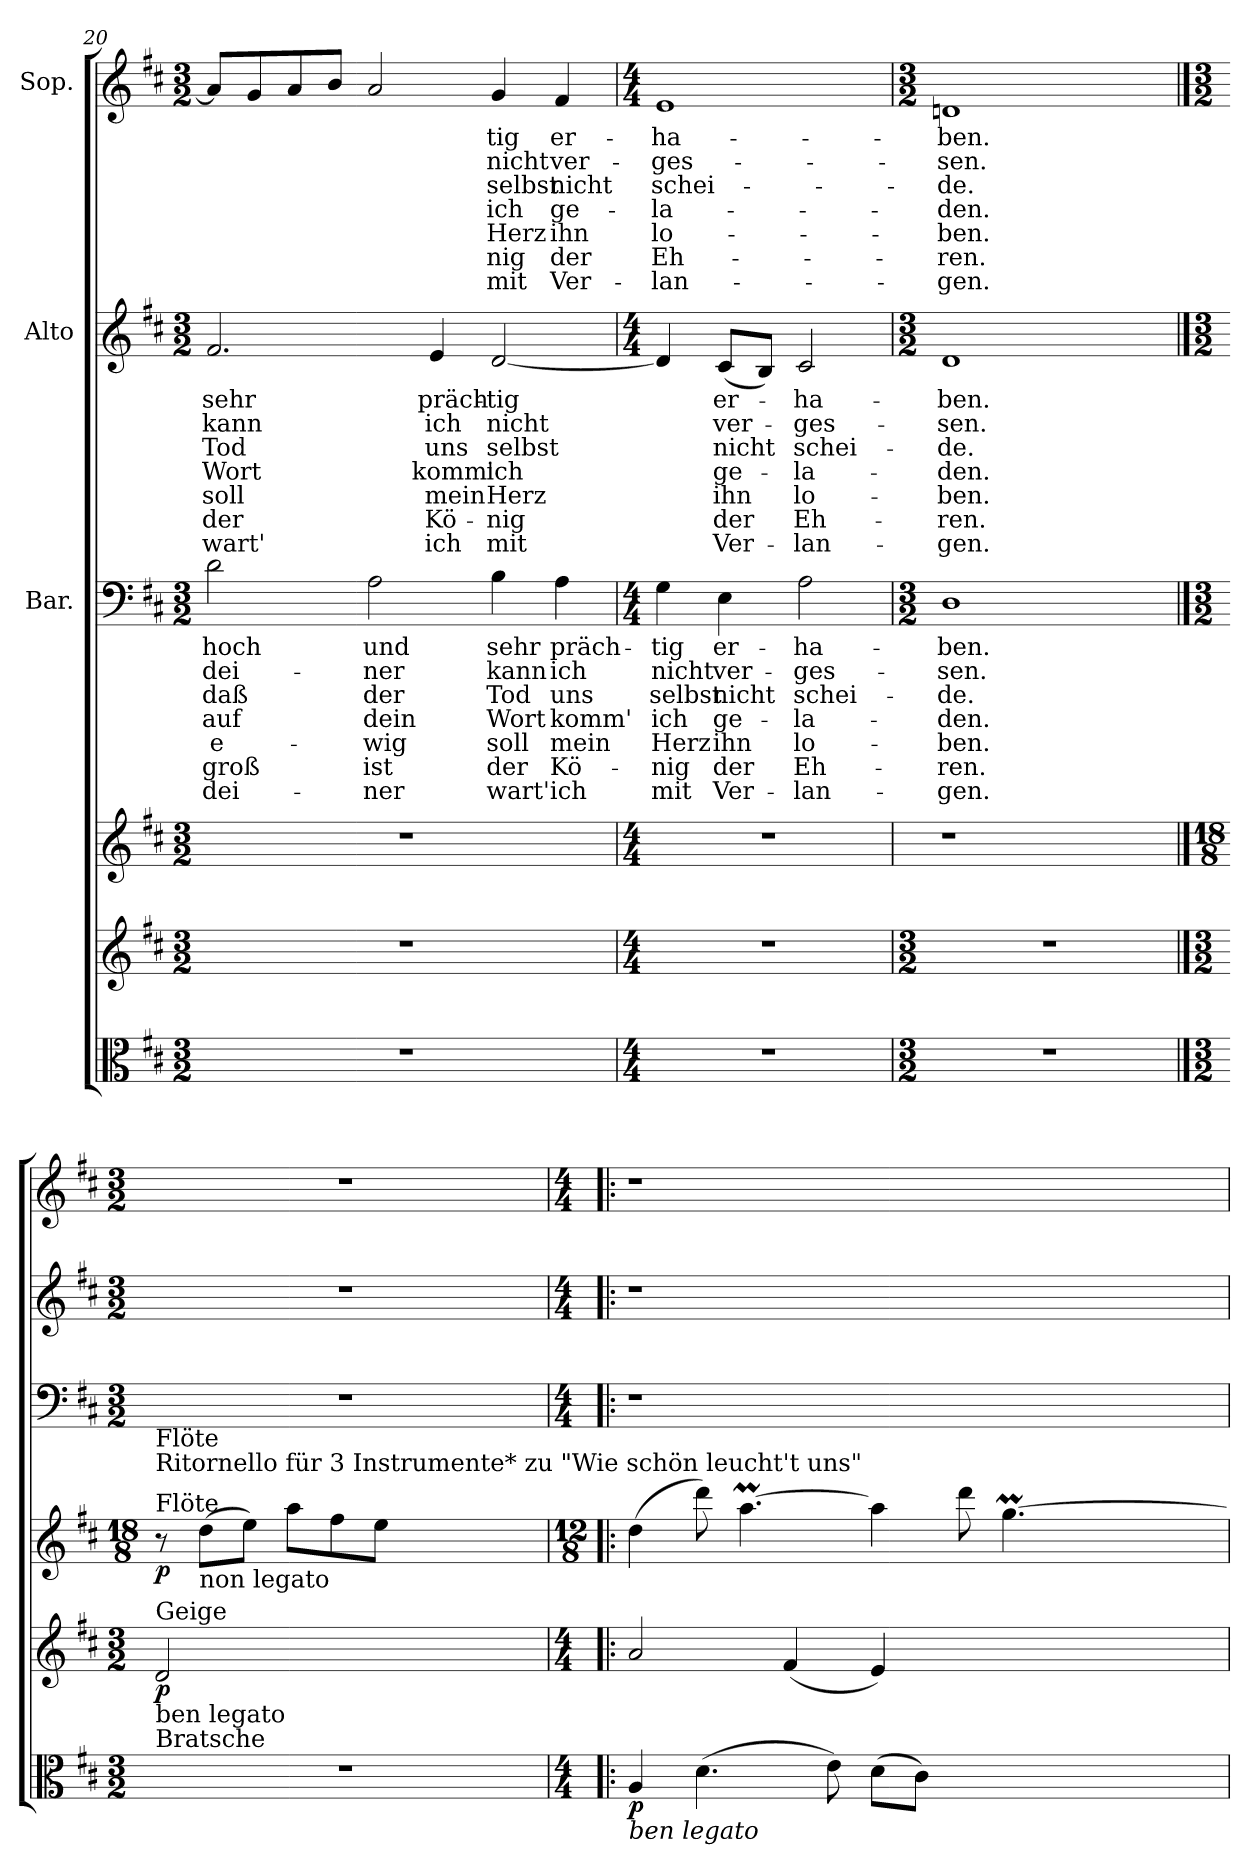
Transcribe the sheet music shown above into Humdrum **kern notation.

**kern	**dynam	**kern	**dynam	**kern	**dynam	**kern	**text	**text	**text	**text	**text	**text	**text	**kern	**text	**text	**text	**text	**text	**text	**text	**kern	**text	**text	**text	**text	**text	**text	**text
*part6	*part6	*part5	*part5	*part4	*part4	*part3	*part3	*part3	*part3	*part3	*part3	*part3	*part3	*part2	*part2	*part2	*part2	*part2	*part2	*part2	*part2	*part1	*part1	*part1	*part1	*part1	*part1	*part1	*part1
*staff6	*staff6	*staff5	*staff5	*staff4	*staff4	*staff3	*staff3	*staff3	*staff3	*staff3	*staff3	*staff3	*staff3	*staff2	*staff2	*staff2	*staff2	*staff2	*staff2	*staff2	*staff2	*staff1	*staff1	*staff1	*staff1	*staff1	*staff1	*staff1	*staff1
*	*	*	*	*	*	*I"Bar.	*	*	*	*	*	*	*	*I"Alto	*	*	*	*	*	*	*	*I"Sop.	*	*	*	*	*	*	*
*clefC3	*	*clefG2	*	*clefG2	*	*clefF4	*	*	*	*	*	*	*	*clefG2	*	*	*	*	*	*	*	*clefG2	*	*	*	*	*	*	*
*k[f#c#]	*	*k[f#c#]	*	*k[f#c#]	*	*k[f#c#]	*	*	*	*	*	*	*	*k[f#c#]	*	*	*	*	*	*	*	*k[f#c#]	*	*	*	*	*	*	*
*D:	*	*D:	*	*D:	*	*D:	*	*	*	*	*	*	*	*D:	*	*	*	*	*	*	*	*D:	*	*	*	*	*	*	*
*M3/2	*	*M3/2	*	*M3/2	*	*M3/2	*	*	*	*	*	*	*	*M3/2	*	*	*	*	*	*	*	*M3/2	*	*	*	*	*	*	*
=20	=20	=20	=20	=20	=20	=20	=20	=20	=20	=20	=20	=20	=20	=20	=20	=20	=20	=20	=20	=20	=20	=20	=20	=20	=20	=20	=20	=20	=20
!	!	!	!	!	!	!	!LO:LY:b	!LO:LY:b	!LO:LY:b	!LO:LY:b	!LO:LY:b	!LO:LY:b	!LO:LY:b	!	!	!	!	!	!	!	!	!	!	!	!	!	!	!	!
!	!	!	!	!	!	!	!	!	!	!	!	!	!	!	!LO:LY:b	!LO:LY:b	!LO:LY:b	!LO:LY:b	!LO:LY:b	!LO:LY:b	!LO:LY:b	!	!	!	!	!	!	!	!
1.r	.	1.r	.	1.r	.	2d\	hoch	dei-	daß	auf	e-	groß	dei-	2.f#/	sehr	kann	Tod	Wort	soll	der	wart'	8a/L]	.	.	.	.	.	.	.
.	.	.	.	.	.	.	.	.	.	.	.	.	.	.	.	.	.	.	.	.	.	8g/	.	.	.	.	.	.	.
.	.	.	.	.	.	.	.	.	.	.	.	.	.	.	.	.	.	.	.	.	.	8a/	.	.	.	.	.	.	.
.	.	.	.	.	.	.	.	.	.	.	.	.	.	.	.	.	.	.	.	.	.	8b/J	.	.	.	.	.	.	.
!	!	!	!	!	!	!	!LO:LY:b	!LO:LY:b	!LO:LY:b	!LO:LY:b	!LO:LY:b	!LO:LY:b	!LO:LY:b	!	!	!	!	!	!	!	!	!	!	!	!	!	!	!	!
.	.	.	.	.	.	2A\	und	-ner	der	dein	-wig	ist	-ner	.	.	.	.	.	.	.	.	2a/	.	.	.	.	.	.	.
!	!	!	!	!	!	!	!	!	!	!	!	!	!	!	!LO:LY:b	!LO:LY:b	!LO:LY:b	!LO:LY:b	!LO:LY:b	!LO:LY:b	!LO:LY:b	!	!	!	!	!	!	!	!
.	.	.	.	.	.	.	.	.	.	.	.	.	.	4e/	präch-	ich	uns	komm'	mein	Kö-	ich	.	.	.	.	.	.	.	.
!	!	!	!	!	!	!	!LO:LY:b	!LO:LY:b	!LO:LY:b	!LO:LY:b	!LO:LY:b	!LO:LY:b	!LO:LY:b	!	!	!	!	!	!	!	!	!	!	!	!	!	!	!	!
!	!	!	!	!	!	!	!	!	!	!	!	!	!	!	!LO:LY:b	!LO:LY:b	!LO:LY:b	!LO:LY:b	!LO:LY:b	!LO:LY:b	!LO:LY:b	!	!	!	!	!	!	!	!
!	!	!	!	!	!	!	!	!	!	!	!	!	!	!	!	!	!	!	!	!	!	!	!LO:LY:b	!LO:LY:b	!LO:LY:b	!LO:LY:b	!LO:LY:b	!LO:LY:b	!LO:LY:b
.	.	.	.	.	.	4B\	sehr	kann	Tod	Wort	soll	der	wart'	[2d/	-tig	nicht	selbst	ich	Herz	-nig	mit	4g/	-tig	nicht	selbst	ich	Herz	-nig	mit
!	!	!	!	!	!	!	!LO:LY:b	!LO:LY:b	!LO:LY:b	!LO:LY:b	!LO:LY:b	!LO:LY:b	!LO:LY:b	!	!	!	!	!	!	!	!	!	!	!	!	!	!	!	!
!	!	!	!	!	!	!	!	!	!	!	!	!	!	!	!	!	!	!	!	!	!	!	!LO:LY:b	!LO:LY:b	!LO:LY:b	!LO:LY:b	!LO:LY:b	!LO:LY:b	!LO:LY:b
.	.	.	.	.	.	4A\	präch-	ich	uns	komm'	mein	Kö-	ich	.	.	.	.	.	.	.	.	4f#/	er-	ver-	nicht	ge-	ihn	der	Ver-
=21	=21	=21	=21	=21	=21	=21	=21	=21	=21	=21	=21	=21	=21	=21	=21	=21	=21	=21	=21	=21	=21	=21	=21	=21	=21	=21	=21	=21	=21
*M4/4	*	*M4/4	*	*M4/4	*	*M4/4	*	*	*	*	*	*	*	*M4/4	*	*	*	*	*	*	*	*M4/4	*	*	*	*	*	*	*
!	!	!	!	!	!	!	!LO:LY:b	!LO:LY:b	!LO:LY:b	!LO:LY:b	!LO:LY:b	!LO:LY:b	!LO:LY:b	!	!	!	!	!	!	!	!	!	!	!	!	!	!	!	!
!	!	!	!	!	!	!	!	!	!	!	!	!	!	!	!	!	!	!	!	!	!	!	!LO:LY:b	!LO:LY:b	!LO:LY:b	!LO:LY:b	!LO:LY:b	!LO:LY:b	!LO:LY:b
1r	.	1r	.	1r	.	4G\	-tig	nicht	selbst	ich	Herz	-nig	mit	4d/]	.	.	.	.	.	.	.	1e	-ha-	-ges-	schei-	-la-	lo-	Eh-	-lan-
!	!	!	!	!	!	!	!LO:LY:b	!LO:LY:b	!LO:LY:b	!LO:LY:b	!LO:LY:b	!LO:LY:b	!LO:LY:b	!	!	!	!	!	!	!	!	!	!	!	!	!	!	!	!
!	!	!	!	!	!	!	!	!	!	!	!	!	!	!	!LO:LY:b	!LO:LY:b	!LO:LY:b	!LO:LY:b	!LO:LY:b	!LO:LY:b	!LO:LY:b	!	!	!	!	!	!	!	!
.	.	.	.	.	.	4E\	er-	ver-	nicht	ge-	ihn	der	Ver-	(<8c#/L	er-	ver-	nicht	ge-	ihn	der	Ver-	.	.	.	.	.	.	.	.
.	.	.	.	.	.	.	.	.	.	.	.	.	.	8B/J)	.	.	.	.	.	.	.	.	.	.	.	.	.	.	.
!	!	!	!	!	!	!	!LO:LY:b	!LO:LY:b	!LO:LY:b	!LO:LY:b	!LO:LY:b	!LO:LY:b	!LO:LY:b	!	!	!	!	!	!	!	!	!	!	!	!	!	!	!	!
!	!	!	!	!	!	!	!	!	!	!	!	!	!	!	!LO:LY:b	!LO:LY:b	!LO:LY:b	!LO:LY:b	!LO:LY:b	!LO:LY:b	!LO:LY:b	!	!	!	!	!	!	!	!
.	.	.	.	.	.	2A\	-ha-	-ges-	schei-	-la-	lo-	Eh-	-lan-	2c#/	-ha-	-ges-	schei-	-la-	lo-	Eh-	-lan-	.	.	.	.	.	.	.	.
=22	=22	=22	=22	=22	=22	=22	=22	=22	=22	=22	=22	=22	=22	=22	=22	=22	=22	=22	=22	=22	=22	=22	=22	=22	=22	=22	=22	=22	=22
*M3/2	*	*M3/2	*	*	*	*M3/2	*	*	*	*	*	*	*	*M3/2	*	*	*	*	*	*	*	*M3/2	*	*	*	*	*	*	*
!	!	!	!	!	!	!	!LO:LY:b	!LO:LY:b	!LO:LY:b	!LO:LY:b	!LO:LY:b	!LO:LY:b	!LO:LY:b	!	!	!	!	!	!	!	!	!	!	!	!	!	!	!	!
!	!	!	!	!	!	!	!	!	!	!	!	!	!	!	!LO:LY:b	!LO:LY:b	!LO:LY:b	!LO:LY:b	!LO:LY:b	!LO:LY:b	!LO:LY:b	!	!	!	!	!	!	!	!
!	!	!	!	!	!	!	!	!	!	!	!	!	!	!	!	!	!	!	!	!	!	!	!LO:LY:b	!LO:LY:b	!LO:LY:b	!LO:LY:b	!LO:LY:b	!LO:LY:b	!LO:LY:b
1.r	.	1.r	.	1r	.	1D	-ben.	-sen.	-de.	-den.	-ben.	-ren.	-gen.	1d	-ben.	-sen.	-de.	-den.	-ben.	-ren.	-gen.	1dn	-ben.	-sen.	-de.	-den.	-ben.	-ren.	-gen.
.	.	.	.	2ryy	.	2ryy	.	.	.	.	.	.	.	2ryy	.	.	.	.	.	.	.	2ryy	.	.	.	.	.	.	.
!!LO:PB:g=z
==23	==23	==23	==23	==23	==23	==23	==23	==23	==23	==23	==23	==23	==23	==23	==23	==23	==23	==23	==23	==23	==23	==23	==23	==23	==23	==23	==23	==23	==23
*M3/2	*	*M3/2	*	*M18/8	*	*M3/2	*	*	*	*	*	*	*	*M3/2	*	*	*	*	*	*	*	*M3/2	*	*	*	*	*	*	*
!	!	!	!	!	!	!LO:TX:b:t=Flöte	!	!	!	!	!	!	!	!	!	!	!	!	!	!	!	!	!	!	!	!	!	!	!
!	!	!	!	!LO:TX:a:t=Flöte	!	!	!	!	!	!	!	!	!	!	!	!	!	!	!	!	!	!	!	!	!	!	!	!	!
!	!	!	!	!LO:TX:a:t=Ritornello für 3 Instrumente* zu "Wie schön leucht't uns"	!	!	!	!	!	!	!	!	!	!	!	!	!	!	!	!	!	!	!	!	!	!	!	!	!
!	!	!LO:TX:a:t=Geige	!	!	!	!	!	!	!	!	!	!	!	!	!	!	!	!	!	!	!	!	!	!	!	!	!	!	!
!	!	!LO:TX:b:t=ben legato	!	!	!	!	!	!	!	!	!	!	!	!	!	!	!	!	!	!	!	!	!	!	!	!	!	!	!
!LO:TX:a:t=Bratsche	!	!	!	!	!	!	!	!	!	!	!	!	!	!	!	!	!	!	!	!	!	!	!	!	!	!	!	!	!
!	!	!	!LO:DY:b	!	!LO:DY:b	!	!	!	!	!	!	!	!	!	!	!	!	!	!	!	!	!	!	!	!	!	!	!	!
1.r	.	2d/	p	8r	p	1.r	.	.	.	.	.	.	.	1.r	.	.	.	.	.	.	.	1.r	.	.	.	.	.	.	.
!	!	!	!	!LO:TX:b:t=non legato	!	!	!	!	!	!	!	!	!	!	!	!	!	!	!	!	!	!	!	!	!	!	!	!	!
.	.	.	.	(>8dd\L	.	.	.	.	.	.	.	.	.	.	.	.	.	.	.	.	.	.	.	.	.	.	.	.	.
.	.	.	.	8ee\J)	.	.	.	.	.	.	.	.	.	.	.	.	.	.	.	.	.	.	.	.	.	.	.	.	.
.	.	.	.	8aa\L	.	.	.	.	.	.	.	.	.	.	.	.	.	.	.	.	.	.	.	.	.	.	.	.	.
.	.	1ryy	.	8ff#\	.	.	.	.	.	.	.	.	.	.	.	.	.	.	.	.	.	.	.	.	.	.	.	.	.
.	.	.	.	8ee\J	.	.	.	.	.	.	.	.	.	.	.	.	.	.	.	.	.	.	.	.	.	.	.	.	.
.	.	.	.	2.ryy	.	.	.	.	.	.	.	.	.	.	.	.	.	.	.	.	.	.	.	.	.	.	.	.	.
=24!|:	=24!|:	=24!|:	=24!|:	=24!|:	=24!|:	=24!|:	=24!|:	=24!|:	=24!|:	=24!|:	=24!|:	=24!|:	=24!|:	=24!|:	=24!|:	=24!|:	=24!|:	=24!|:	=24!|:	=24!|:	=24!|:	=24!|:	=24!|:	=24!|:	=24!|:	=24!|:	=24!|:	=24!|:	=24!|:
*M4/4	*	*M4/4	*	*M12/8	*	*M4/4	*	*	*	*	*	*	*	*M4/4	*	*	*	*	*	*	*	*M4/4	*	*	*	*	*	*	*
!LO:TX:b:i:t=ben legato	!	!	!	!	!	!	!	!	!	!	!	!	!	!	!	!	!	!	!	!	!	!	!	!	!	!	!	!	!
!	!LO:DY:b	!	!	!	!	!	!	!	!	!	!	!	!	!	!	!	!	!	!	!	!	!	!	!	!	!	!	!	!
4A/	p	2a/	.	(>4dd\	.	1r	.	.	.	.	.	.	.	1r	.	.	.	.	.	.	.	1r	.	.	.	.	.	.	.
(>4.d\	.	.	.	8ddd\)	.	.	.	.	.	.	.	.	.	.	.	.	.	.	.	.	.	.	.	.	.	.	.	.	.
.	.	.	.	[4.aaM\	.	.	.	.	.	.	.	.	.	.	.	.	.	.	.	.	.	.	.	.	.	.	.	.	.
.	.	(<4f#/	.	.	.	.	.	.	.	.	.	.	.	.	.	.	.	.	.	.	.	.	.	.	.	.	.	.	.
8e\)	.	.	.	.	.	.	.	.	.	.	.	.	.	.	.	.	.	.	.	.	.	.	.	.	.	.	.	.	.
(>8d\L	.	4e/)	.	4aa\]	.	.	.	.	.	.	.	.	.	.	.	.	.	.	.	.	.	.	.	.	.	.	.	.	.
8c#\J)	.	.	.	.	.	.	.	.	.	.	.	.	.	.	.	.	.	.	.	.	.	.	.	.	.	.	.	.	.
2ryy	.	2ryy	.	8ddd\	.	2ryy	.	.	.	.	.	.	.	2ryy	.	.	.	.	.	.	.	2ryy	.	.	.	.	.	.	.
.	.	.	.	[4.ggM\	.	.	.	.	.	.	.	.	.	.	.	.	.	.	.	.	.	.	.	.	.	.	.	.	.
=	=	=	=	=	=	=	=	=	=	=	=	=	=	=	=	=	=	=	=	=	=	=	=	=	=	=	=	=	=
*-	*-	*-	*-	*-	*-	*-	*-	*-	*-	*-	*-	*-	*-	*-	*-	*-	*-	*-	*-	*-	*-	*-	*-	*-	*-	*-	*-	*-	*-
